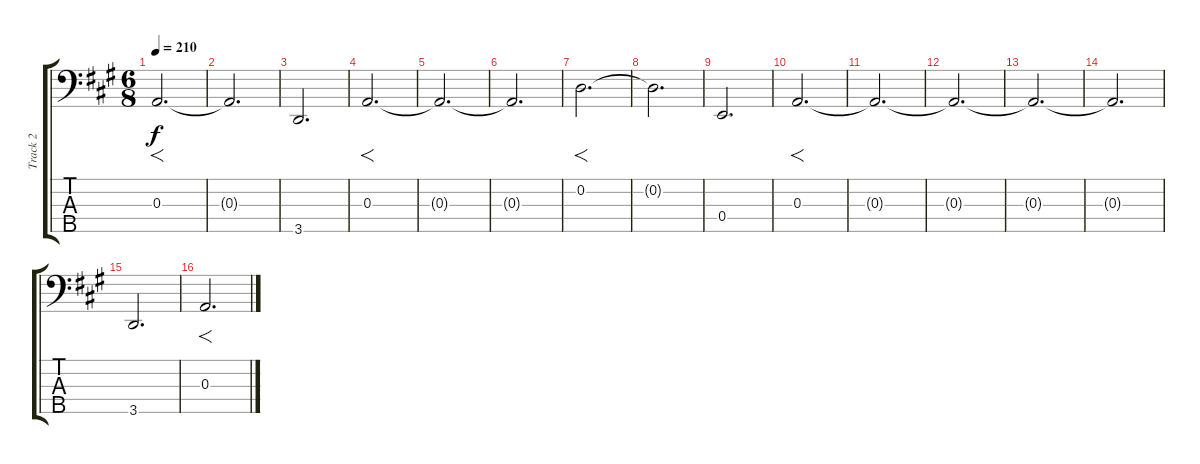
\track ("Track 2" "Track 2") {instrument contrabass}
\staff {score tabs}
\tuning (G2 D2 A1 E1 B0) {hide}
\ts (6 8)
\tempo 210
\clef f4
\ks a
0.3.2{f d dy f} |
0.3{t}.2{d} |
3.5.2{d} |
0.3.2{f d} |
0.3{t}.2{d} |
0.3{t}.2{d} |
0.2.2{f d} |
0.2{t}.2{d} |
0.4.2{d} |
0.3.2{f d} |
0.3{t}.2{d} |
0.3{t}.2{d} |
0.3{t}.2{d} |
0.3{t}.2{d} |
3.5.2{d} |
0.3.2{f d}
